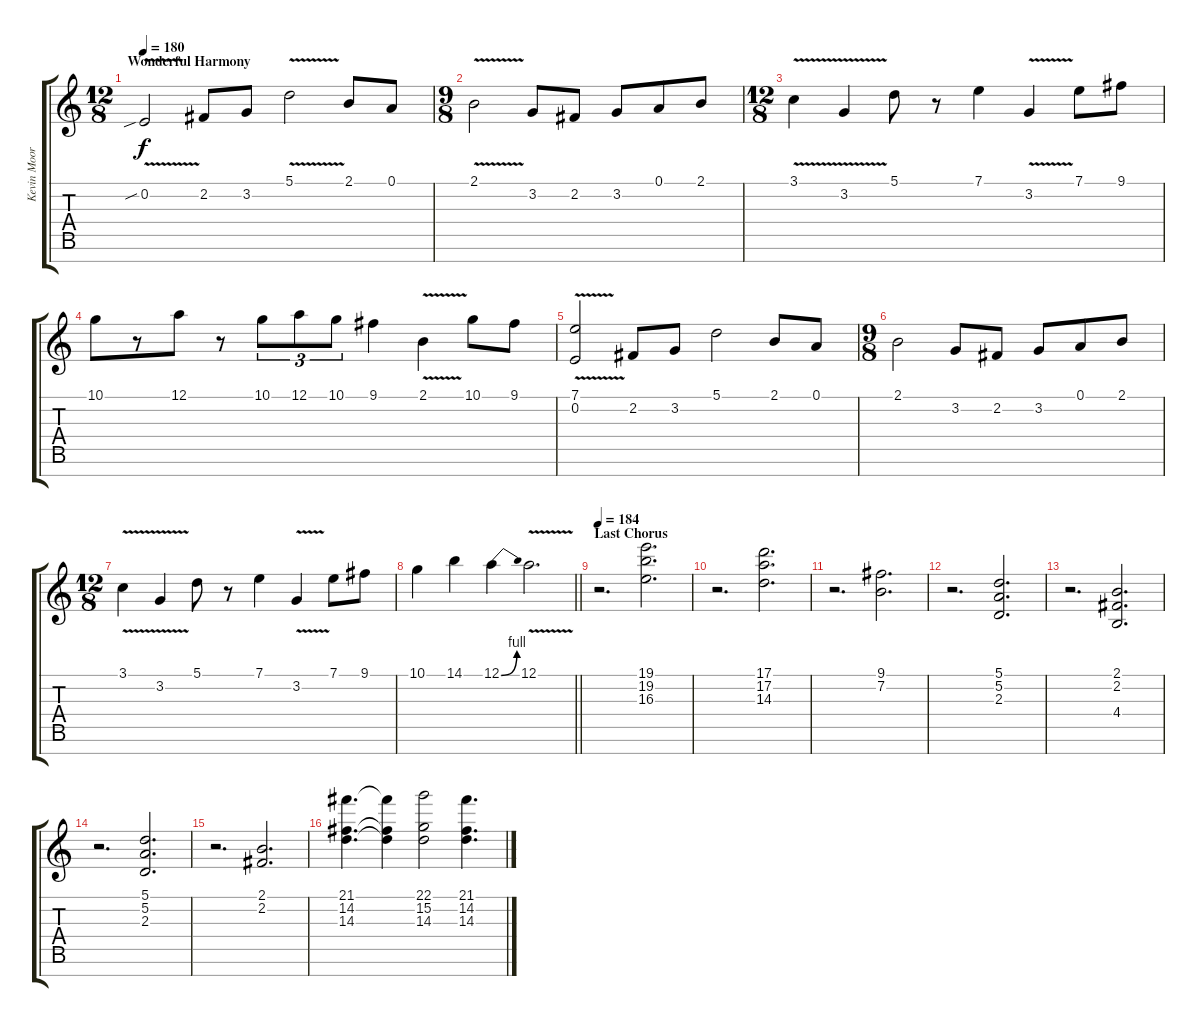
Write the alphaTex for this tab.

\track ("Kevin Moore - 2" "Kevin Moor") {instrument voiceoohs}
\staff {score tabs}
\tuning (A4 E4 C4 G3 D3 A2 E2) {hide}
\ts (12 8)
\section ("" "Wonderful Harmony")
\tempo 180
\clef g2
\ks c
0.2{v sib}.2{dy f volume 13} 2.2.8 3.2.8 5.1{v}.2 2.1.8 0.1.8 |
\ts (9 8)
2.1{v}.2 3.2.8 2.2.8 3.2.8 0.1.8 2.1.8 |
\ts (12 8)
3.1{v}.4 3.2{v}.4 5.1.8 r.8 7.1.4 3.2{v}.4 7.1.8 9.1.8 |
10.1.8 r.8 12.1.8 r.8 10.1.8{tu (3 2)} 12.1.8{tu (3 2)} 10.1.8{tu (3 2)} 9.1.4 2.1{v}.4 10.1.8 9.1.8 |
(7.1{v} 0.2).2 2.2.8 3.2.8 5.1.2 2.1.8 0.1.8 |
\ts (9 8)
2.1.2 3.2.8 2.2.8 3.2.8 0.1.8 2.1.8 |
\ts (12 8)
3.1{v}.4 3.2{v}.4 5.1.8 r.8 7.1.4 3.2{v}.4 7.1.8 9.1.8 |
\barLineRight lightlight
10.1.4 14.1.4 12.1{be (bend 0 0 60 4)}.4 12.1{v}.2{d} |
\section ("" "Last Chorus")
\tempo 184
r.2{d instrument pad3polysynth} (19.1 19.2 16.3).2{d} |
r.2{d} (17.1 17.2 14.3).2{d} |
r.2{d} (9.1 7.2).2{d} |
r.2{d} (5.1 5.2 2.3).2{d} |
r.2{d} (2.1 2.2 4.4).2{d} |
r.2{d} (5.1 5.2 2.3).2{d} |
r.2{d} (2.1 2.2).2{d} |
(21.1 14.2 14.3).4{d} (21.1{t} 14.2{t} 14.3{t}).4 (22.1 15.2 14.3).2 (21.1 14.2 14.3).4{d}
